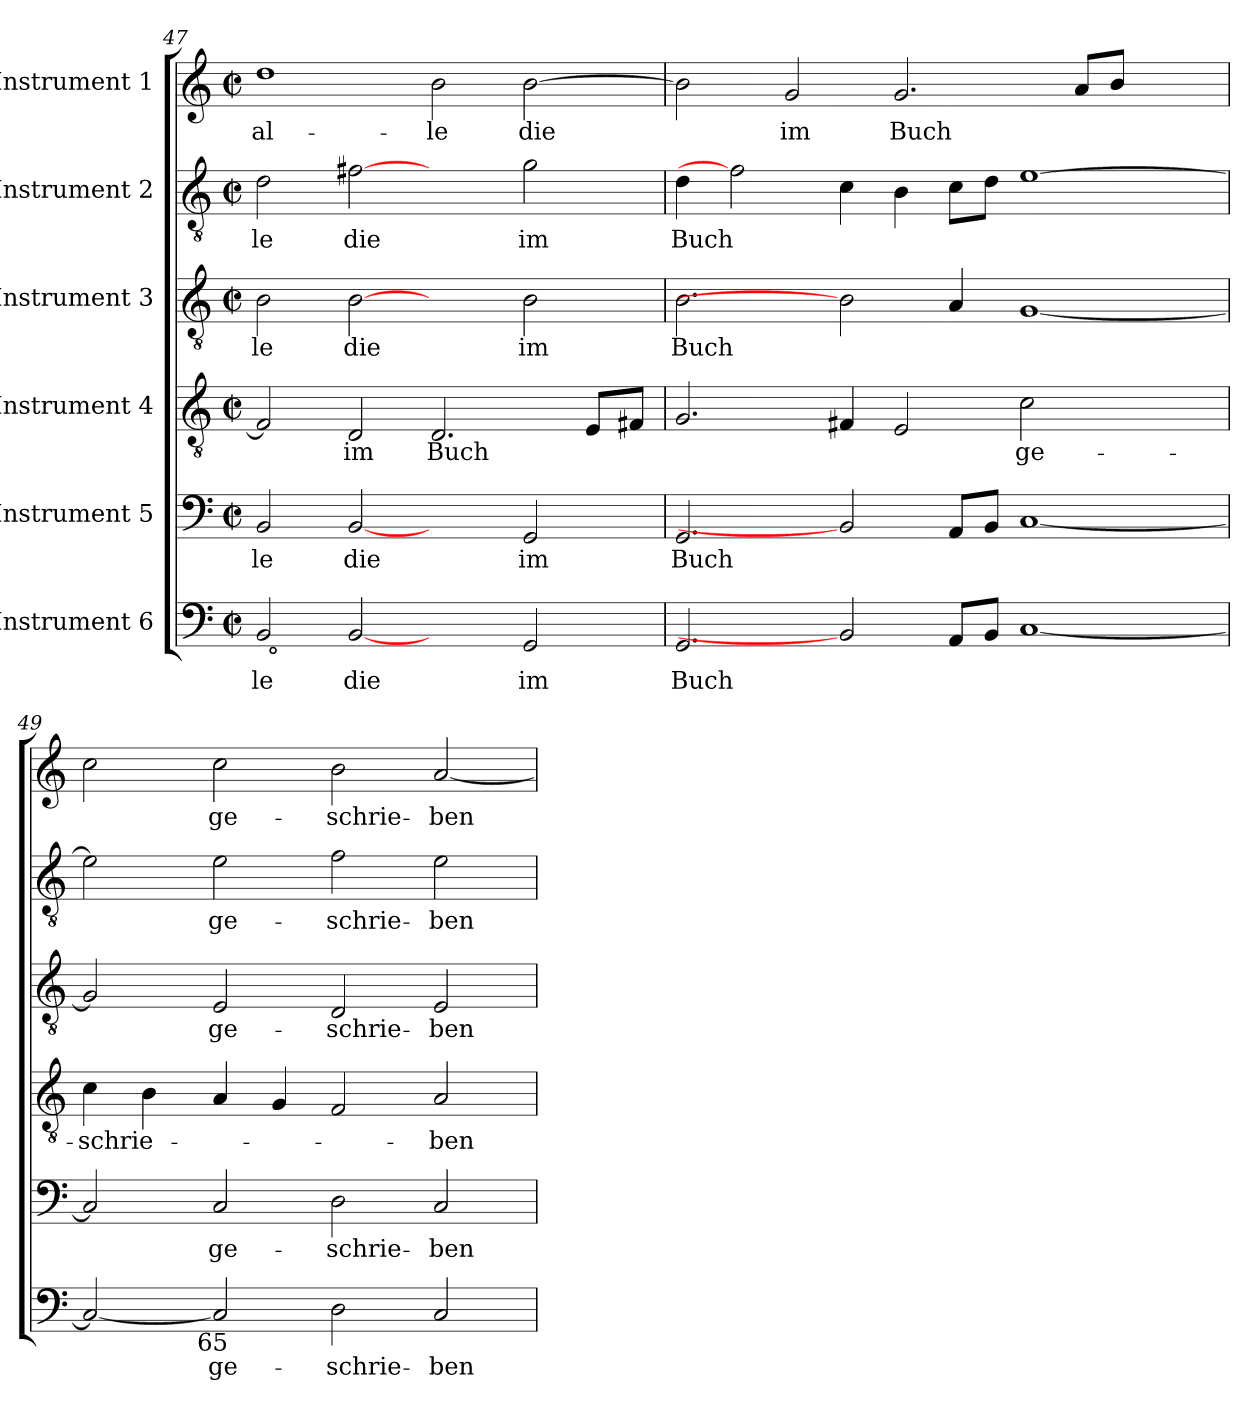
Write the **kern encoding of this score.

**kern	**text	**kern	**text	**kern	**text	**kern	**text	**kern	**text	**kern	**text
*part6	*part6	*part5	*part5	*part4	*part4	*part3	*part3	*part2	*part2	*part1	*part1
*staff6	*staff6	*staff5	*staff5	*staff4	*staff4	*staff3	*staff3	*staff2	*staff2	*staff1	*staff1
*I"Instrument 6	*	*I"Instrument 5	*	*I"Instrument 4	*	*I"Instrument 3	*	*I"Instrument 2	*	*I"Instrument 1	*
!!LO:PB:g=z
*clefF4	*	*clefF4	*	*clefGv2	*	*clefGv2	*	*clefGv2	*	*clefG2	*
*M2/2	*	*M2/2	*	*M2/2	*	*M2/2	*	*M2/2	*	*M2/2	*
*met(c|)	*	*met(c|)	*	*met(c|)	*	*met(c|)	*	*met(c|)	*	*met(c|)	*
=47	=47	=47	=47	=47	=47	=47	=47	=47	=47	=47	=47
!	!LO:LY:a:cj	!	!LO:LY:b:cj	!	!	!	!LO:LY:b:cj	!	!LO:LY:b:cj	!	!LO:LY:b:cj
*^	*	*	*	*	*	*	*	*	*	*	*
2BB/	64ryy	-le	2BB/	-le	2F#/]	.	2B\	-le	2d\	-le	1dd	al-
!	!LO:TX:b:t=°	!	!	!	!	!	!	!	!	!	!	!
.	1ryy	.	.	.	.	.	.	.	.	.	.	.
!	!	!LO:LY:a:cj	!	!LO:LY:b:cj	!	!LO:LY:b:cj	!	!LO:LY:b:cj	!	!LO:LY:b:cj	!	!
[2BB	.	die	[2BB	die	2D/	im	[2B	die	[2f#X	die	.	.
!	!	!	!	!	!	!LO:LY:b:cj	!	!	!	!	!	!LO:LY:b:cj
2ryy	.	.	2ryy	.	2.D/	Buch	2ryy	.	2ryy	.	2b\	-le
.	2ryy	.	.	.	.	.	.	.	.	.	.	.
!	!	!LO:LY:a:cj	!	!LO:LY:b:cj	!	!	!	!LO:LY:b:cj	!	!LO:LY:b:cj	!	!LO:LY:b:cj
2GG/	.	im	2GG/	im	.	.	2B\	im	2g\	im	[>2b\	die
.	4ryy	.	.	.	.	.	.	.	.	.	.	.
.	.	.	.	.	8E/L	.	.	.	.	.	.	.
.	8...ryy	.	.	.	.	.	.	.	.	.	.	.
.	.	.	.	.	8F#X/J	.	.	.	.	.	.	.
=48	=48	=48	=48	=48	=48	=48	=48	=48	=48	=48	=48	=48
!	!	!LO:LY:a:cj	!	!LO:LY:b:cj	!	!	!	!LO:LY:b:cj	!	!LO:LY:b:cj	!	!
*v	*v	*	*	*	*	*	*	*	*	*	*	*
2.GG/	Buch	2.GG/	Buch	2.G/	.	2.B\	Buch	4d\	Buch	2b\]	.
.	.	.	.	.	.	.	.	2f#]	.	.	.
!	!	!	!	!	!	!	!	!	!	!	!LO:LY:b:cj
.	.	.	.	.	.	.	.	.	.	2g/	im
2BB]	.	2BB]	.	4F#X/	.	2B]	.	4c\	.	.	.
!	!	!	!	!	!	!	!	!	!	!	!LO:LY:b:cj
.	.	.	.	2E/	.	.	.	4B\	.	2.g/	Buch
8AA/L	.	8AA/L	.	.	.	4A/	.	8c\L	.	.	.
8BB/J	.	8BB/J	.	.	.	.	.	8d\J	.	.	.
!	!	!	!	!	!LO:LY:b:cj	!	!	!	!	!	!
[<1C	.	[<1C	.	2c\	ge-	[<1G	.	[>1e	.	.	.
.	.	.	.	.	.	.	.	.	.	8a/L	.
.	.	.	.	.	.	.	.	.	.	8b/J	.
.	.	.	.	2ryy	.	.	.	.	.	2ryy	.
=49	=49	=49	=49	=49	=49	=49	=49	=49	=49	=49	=49
!	!	!	!	!	!LO:LY:b:cj	!	!	!	!	!	!
*^	*	*	*	*	*	*	*	*	*	*	*
2C/_<	4...ryy	.	2C/]	.	4c\	-schrie-	2G/]	.	2e\]	.	2cc\	.
.	.	.	.	.	4B\	.	.	.	.	.	.	.
!	!LO:TX:b:t=65	!	!	!	!	!	!	!	!	!	!	!
.	1ryy	.	.	.	.	.	.	.	.	.	.	.
!	!	!LO:LY:a:cj	!	!LO:LY:b:cj	!	!	!	!LO:LY:b:cj	!	!LO:LY:b:cj	!	!LO:LY:b:cj
2C/]	.	ge-	2C/	ge-	4A/	.	2E/	ge-	2e\	ge-	2cc\	ge-
.	.	.	.	.	4G/	.	.	.	.	.	.	.
!	!	!LO:LY:a:cj	!	!LO:LY:b:cj	!	!	!	!LO:LY:b:cj	!	!LO:LY:b:cj	!	!LO:LY:b:cj
2D<\	.	-schrie-	2D\	-schrie-	2F/	.	2D/	-schrie-	2f\	-schrie-	2b\	-schrie-
.	2ryy	.	.	.	.	.	.	.	.	.	.	.
!	!	!LO:LY:a:rj	!	!LO:LY:b:rj	!	!LO:LY:b:cj	!	!LO:LY:b:rj	!	!LO:LY:b:rj	!	!LO:LY:b:rj
2C</	.	-ben	2C/	-ben	2A/	-ben	2E/	-ben	2e\	-ben	[<2a/	-ben
.	32ryy	.	.	.	.	.	.	.	.	.	.	.
*v	*v	*	*	*	*	*	*	*	*	*	*	*
=	=	=	=	=	=	=	=	=	=	=	=
*-	*-	*-	*-	*-	*-	*-	*-	*-	*-	*-	*-
